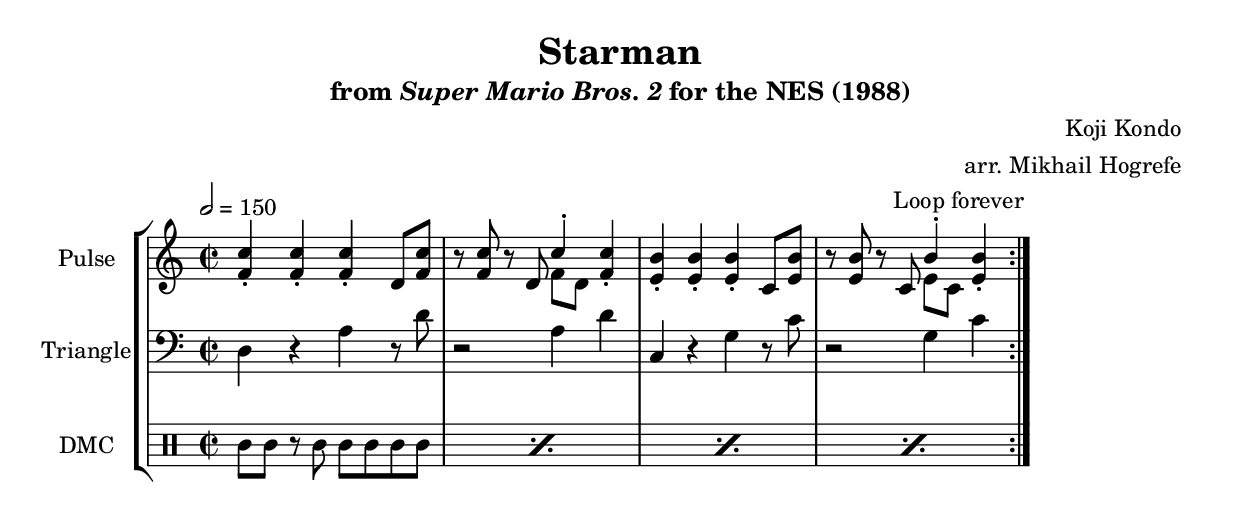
\version "2.22.0"

\book {
    \header {
        title = "Starman"
        subtitle = \markup { "from" {\italic "Super Mario Bros. 2"} "for the NES (1988)" }
        composer = "Koji Kondo"
        arranger = "arr. Mikhail Hogrefe"
    }

    \score {
        {
            \new StaffGroup <<
                \new Staff \relative c' {
                    \set Staff.instrumentName = "Pulse"
                    \set Staff.shortInstrumentName = "P."
\key c \major
\time 2/2
\tempo 2 = 150
                    \repeat volta 2 {
<f c'>4-. 4-. 4-. d8 <f c'> |
r8 <f c'> r d <<{c'4-.}\\{f,8[ d]}>> <f c'>4-. |
<e b'>4-. 4-. 4-. c8 <e b'> |
r8 <e b'> r c <<{b'4-.}\\{e,8[ c]}>> <e b'>4-. |
                    }
\once \override Score.RehearsalMark.self-alignment-X = #RIGHT
\mark \markup { \fontsize #-2 "Loop forever" }
                }

                \new Staff \relative c {
                    \set Staff.instrumentName = "Triangle"
                    \set Staff.shortInstrumentName = "T."
\clef bass
\key c \major
d4 r a' r8 d |
r2 a4 d |
c,4 r g' r8 c |
r2 g4 c |
                }

                \new DrumStaff {
                    \drummode {
                        \set Staff.instrumentName="DMC"
                        \set Staff.shortInstrumentName="DMC"
\repeat percent 4 { cgl8 cgh r cgh cgh cgh cgl cgl | }
                    }
                }
            >>
        }
        \layout {
            \context {
                \Staff
                \RemoveEmptyStaves
            }
            \context {
                \DrumStaff
                \RemoveEmptyStaves
            }
        }
    }
}
